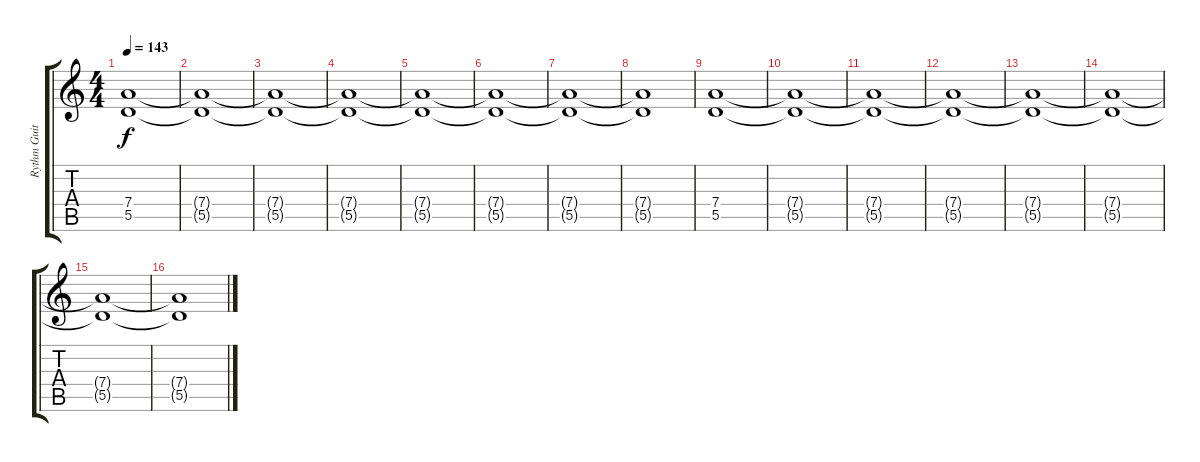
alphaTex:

\track ("Rythm Guitar" "Rythm Guit") {instrument overdrivenguitar}
\staff {score tabs}
\tuning (E4 B3 G3 D3 A2 D2) {hide}
\ts (4 4)
\tempo 143
\clef g2
\ks c
(7.4 5.5).1{dy f} |
(7.4{t} 5.5{t}).1 |
(7.4{t} 5.5{t}).1 |
(7.4{t} 5.5{t}).1 |
(7.4{t} 5.5{t}).1 |
(7.4{t} 5.5{t}).1 |
(7.4{t} 5.5{t}).1 |
(7.4{t} 5.5{t}).1 |
(7.4 5.5).1 |
(7.4{t} 5.5{t}).1 |
(7.4{t} 5.5{t}).1 |
(7.4{t} 5.5{t}).1 |
(7.4{t} 5.5{t}).1 |
(7.4{t} 5.5{t}).1 |
(7.4{t} 5.5{t}).1 |
(7.4{t} 5.5{t}).1
